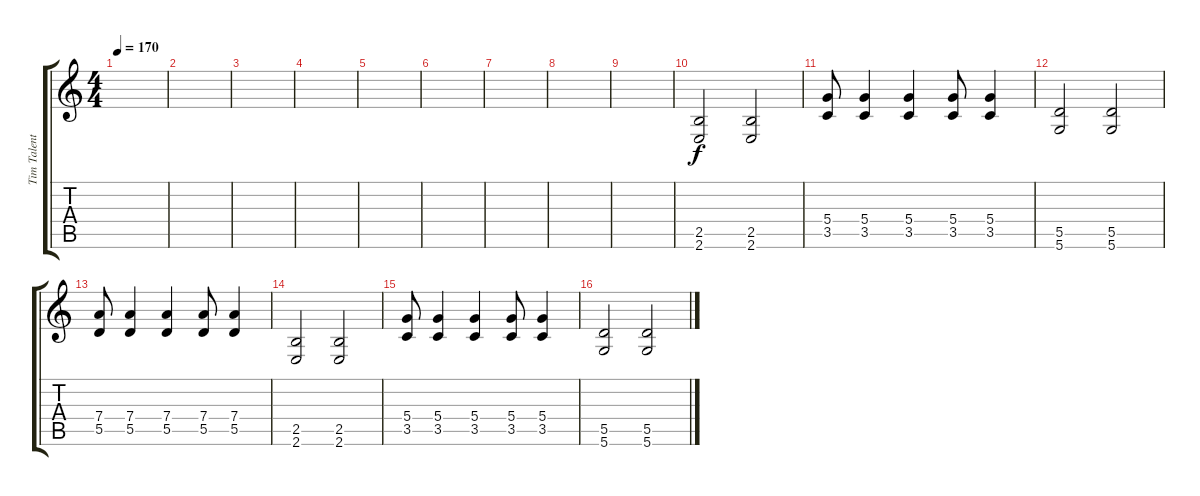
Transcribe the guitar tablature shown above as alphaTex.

\track ("Tim Talent" "Tim Talent") {instrument distortionguitar}
\staff {score tabs}
\tuning (E4 B3 G3 D3 A2 D2) {hide}
\ts (4 4)
\tempo 170
\clef g2
\ks c
|
|
|
|
|
|
|
|
|
(2.5 2.6).2 (2.5 2.6).2 |
(5.4 3.5).8 (5.4 3.5).4 (5.4 3.5).4 (5.4 3.5).8 (5.4 3.5).4 |
(5.5 5.6).2 (5.5 5.6).2 |
(7.4 5.5).8 (7.4 5.5).4 (7.4 5.5).4 (7.4 5.5).8 (7.4 5.5).4 |
(2.5 2.6).2 (2.5 2.6).2 |
(5.4 3.5).8 (5.4 3.5).4 (5.4 3.5).4 (5.4 3.5).8 (5.4 3.5).4 |
(5.5 5.6).2 (5.5 5.6).2
